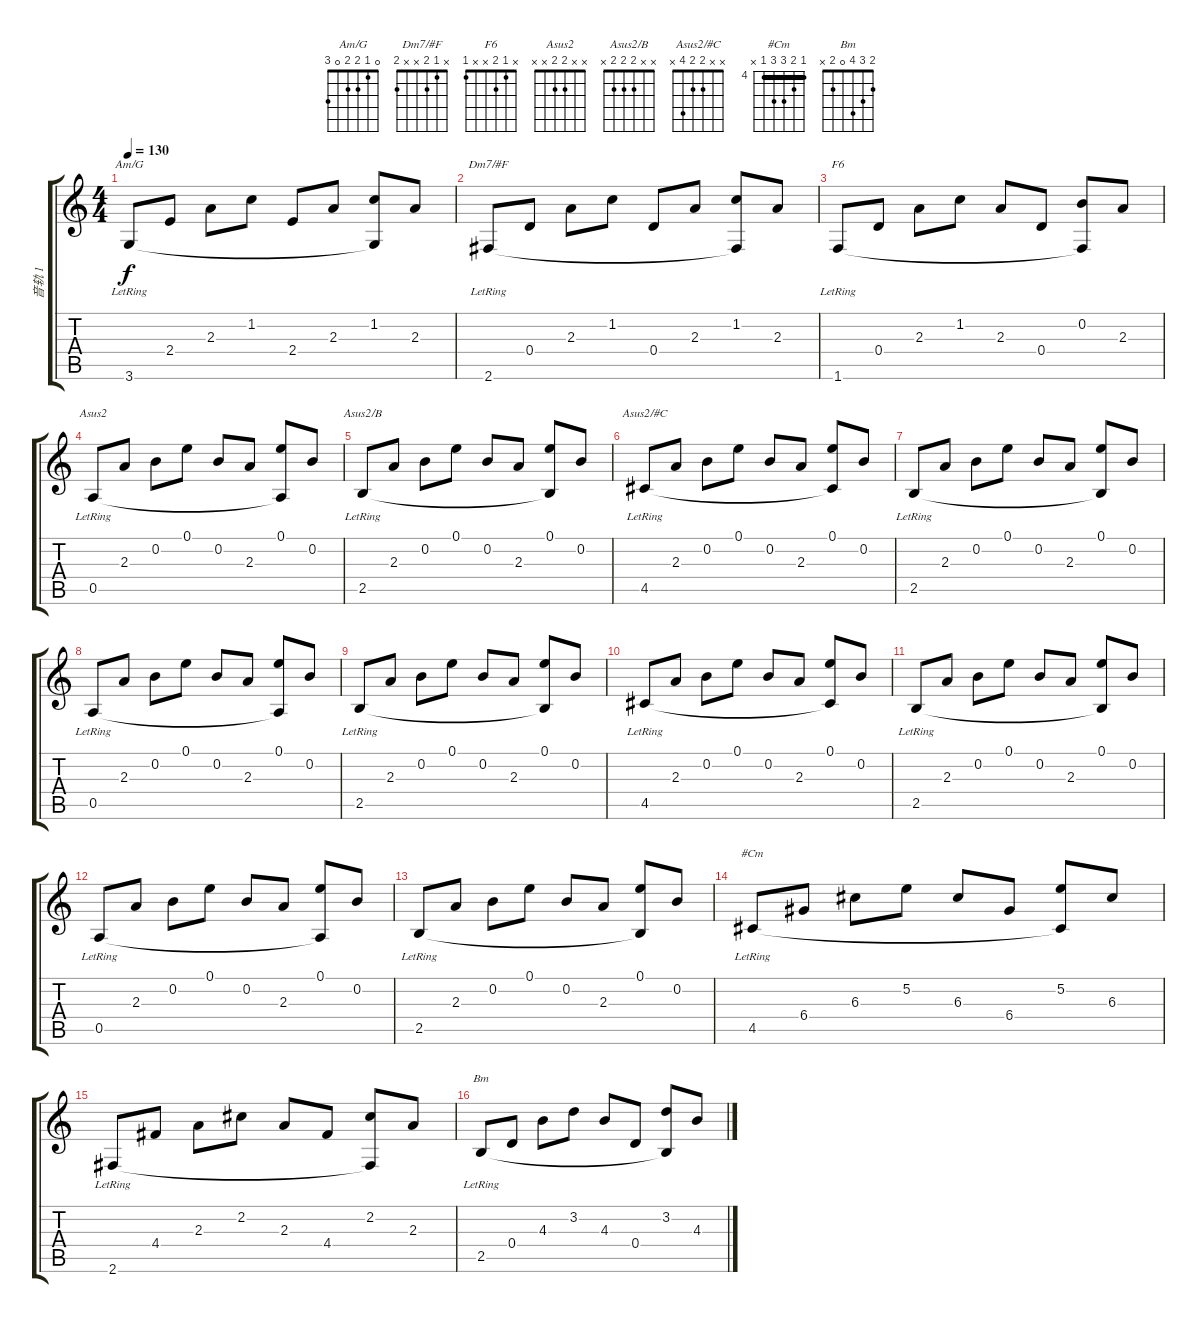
\track ("音轨 1" "音轨 1") {instrument acousticguitarnylon}
\staff {score tabs}
\tuning (E4 B3 G3 D3 A2 E2) {hide}
\chord ("Am/G" 0 1 2 2 0 3)
\chord ("Dm7/#F" x 1 2 x x 2)
\chord ("F6" x 1 2 x x 1)
\chord ("Asus2" x x 2 2 x x)
\chord ("Asus2/B" x x 2 2 2 x)
\chord ("Asus2/#C" x x 2 2 4 x)
\chord ("#Cm" 4 5 6 6 4 x) {firstfret 4 barre 4}
\chord ("Bm" 2 3 4 0 2 x)
\ts (4 4)
\tempo 130
\clef g2
\ks c
3.6{lr}.8{ch "Am/G" dy f} 2.4.8 2.3.8 1.2.8 2.4.8 2.3.8 (1.2 3.6{t}).8 2.3.8 |
2.6{lr}.8{ch "Dm7/#F"} 0.4.8 2.3.8 1.2.8 0.4.8 2.3.8 (1.2 2.6{t}).8 2.3.8 |
1.6{lr}.8{ch "F6"} 0.4.8 2.3.8 1.2.8 2.3.8 0.4.8 (0.2 1.6{t}).8 2.3.8 |
0.5{lr}.8{ch "Asus2"} 2.3.8 0.2.8 0.1.8 0.2.8 2.3.8 (0.1 0.5{t}).8 0.2.8 |
2.5{lr}.8{ch "Asus2/B"} 2.3.8 0.2.8 0.1.8 0.2.8 2.3.8 (0.1 2.5{t}).8 0.2.8 |
4.5{lr}.8{ch "Asus2/#C"} 2.3.8 0.2.8 0.1.8 0.2.8 2.3.8 (0.1 4.5{t}).8 0.2.8 |
2.5{lr}.8 2.3.8 0.2.8 0.1.8 0.2.8 2.3.8 (0.1 2.5{t}).8 0.2.8 |
0.5{lr}.8 2.3.8 0.2.8 0.1.8 0.2.8 2.3.8 (0.1 0.5{t}).8 0.2.8 |
2.5{lr}.8 2.3.8 0.2.8 0.1.8 0.2.8 2.3.8 (0.1 2.5{t}).8 0.2.8 |
4.5{lr}.8 2.3.8 0.2.8 0.1.8 0.2.8 2.3.8 (0.1 4.5{t}).8 0.2.8 |
2.5{lr}.8 2.3.8 0.2.8 0.1.8 0.2.8 2.3.8 (0.1 2.5{t}).8 0.2.8 |
0.5{lr}.8 2.3.8 0.2.8 0.1.8 0.2.8 2.3.8 (0.1 0.5{t}).8 0.2.8 |
2.5{lr}.8 2.3.8 0.2.8 0.1.8 0.2.8 2.3.8 (0.1 2.5{t}).8 0.2.8 |
4.5{lr}.8{ch "#Cm"} 6.4.8 6.3.8 5.2.8 6.3.8 6.4.8 (5.2 4.5{t}).8 6.3.8 |
2.6{lr}.8 4.4.8 2.3.8 2.2.8 2.3.8 4.4.8 (2.2 2.6{t}).8 2.3.8 |
2.5{lr}.8{ch "Bm"} 0.4.8 4.3.8 3.2.8 4.3.8 0.4.8 (3.2 2.5{t}).8 4.3.8
